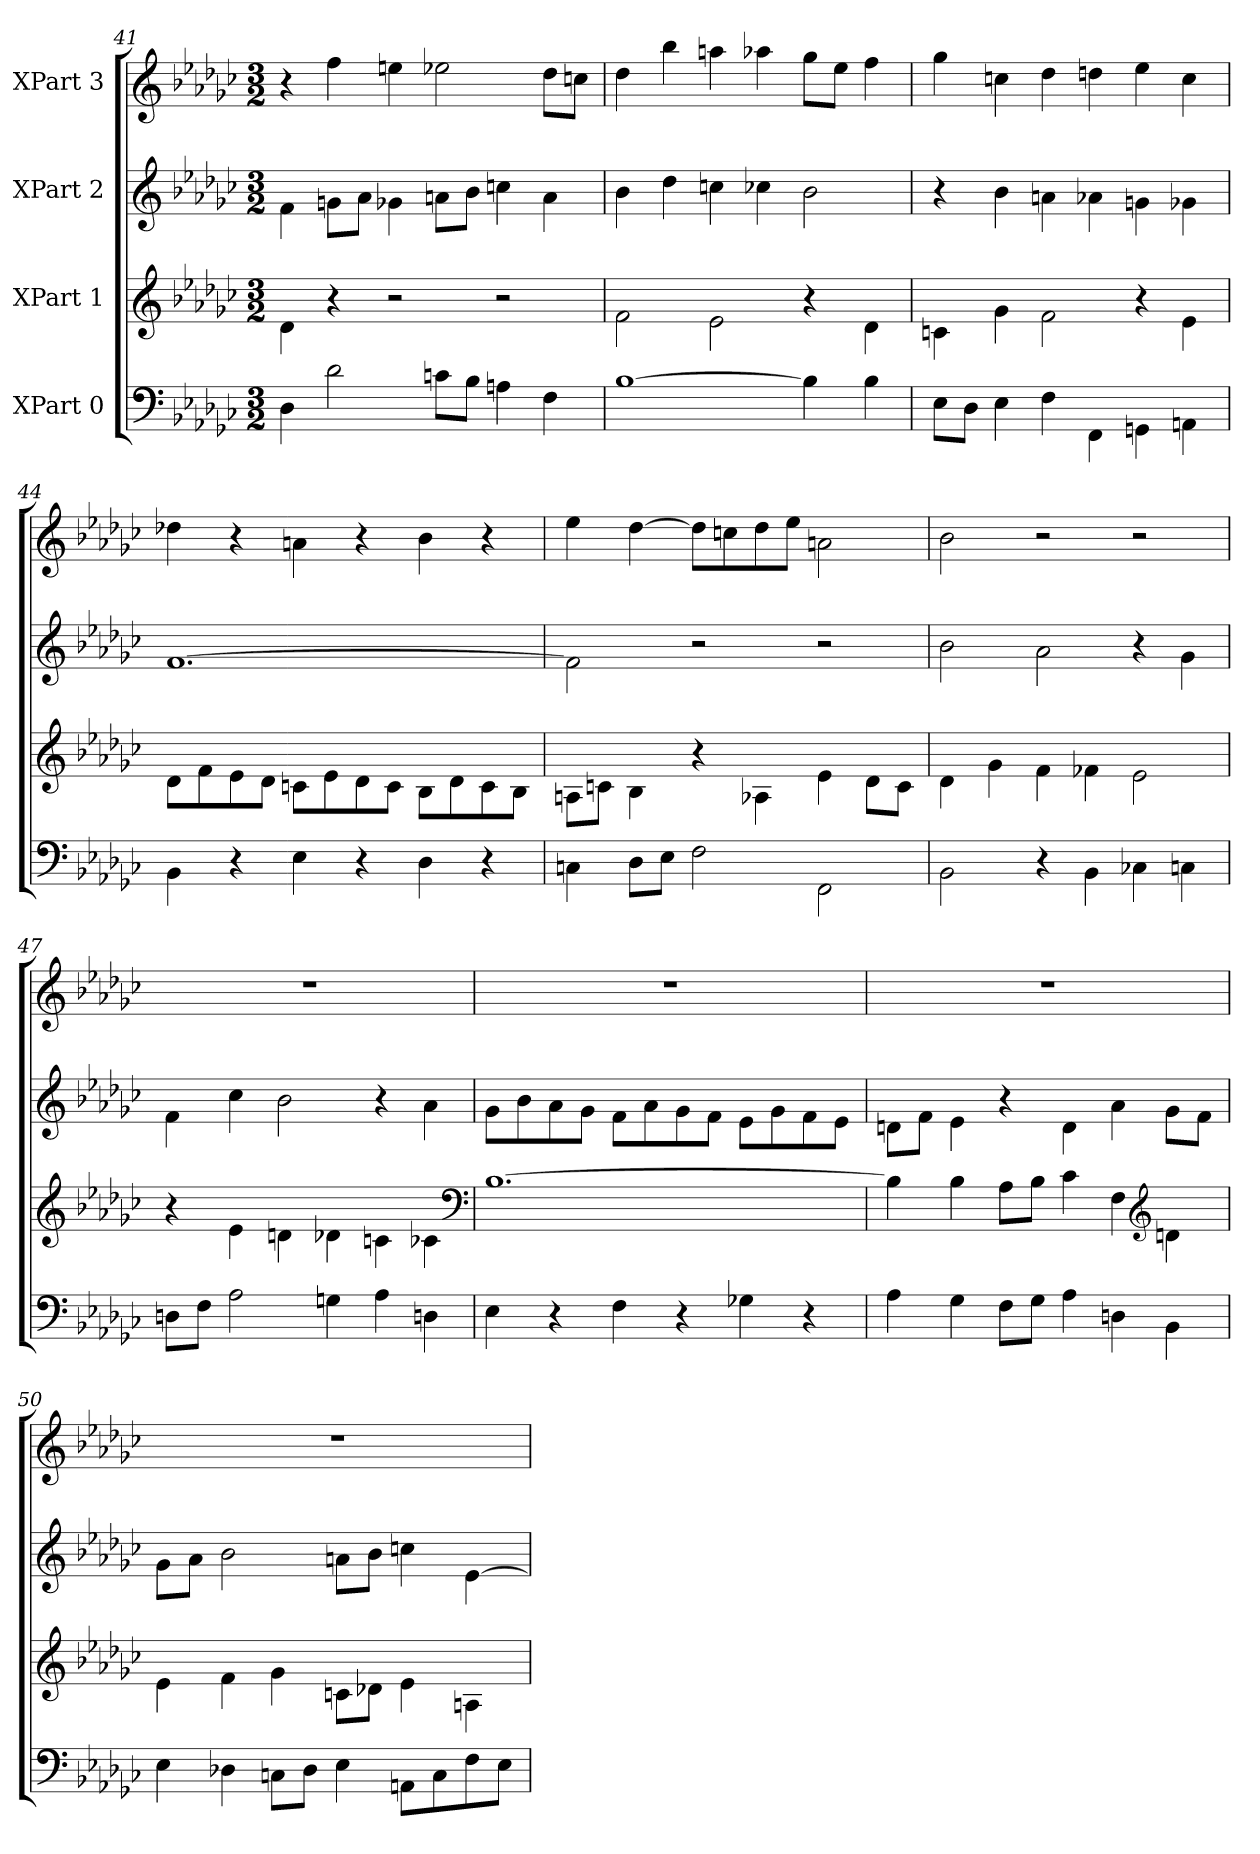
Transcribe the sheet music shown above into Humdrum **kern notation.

**kern	**kern	**kern	**kern
*part4	*part3	*part2	*part1
*staff4	*staff3	*staff2	*staff1
*I"XPart 0	*I"XPart 1	*I"XPart 2	*I"XPart 3
*clefF4	*clefG2	*clefG2	*clefG2
*k[b-e-a-d-g-c-]	*k[b-e-a-d-g-c-]	*k[b-e-a-d-g-c-]	*k[b-e-a-d-g-c-]
*M3/2	*M3/2	*M3/2	*M3/2
=41	=41	=41	=41
4D-\	4d-\	4f\	4r
2d-\	4r	8gn\L	4ff\
.	.	8a-\J	.
.	2r	4g-X\	4een\
8cn\L	.	8an\L	2ee-X\
8B-\J	.	8b-\J	.
4An\	2r	4ccn\	.
4F\	.	4a\	8dd-\L
.	.	.	8ccn\J
=42	=42	=42	=42
[1B-\	2f\	4b-\	4dd-\
.	.	4dd-\	4bb-\
.	2e-\	4ccn\	4aan\
.	.	4cc-X\	4aa-X\
4B-\]	4r	2b-\	8gg-\L
.	.	.	8ee-\J
4B-\	4d-\	.	4ff\
=43	=43	=43	=43
8E-\L	4cn\	4r	4gg-\
8D-\J	.	.	.
4E-\	4g-\	4b-\	4ccn\
4F\	2f\	4an\	4dd-\
4FF\	.	4a-X\	4ddn\
4GGn\	4r	4gn\	4ee-\
4AAn\	4e-\	4g-X\	4cc\
=44	=44	=44	=44
4BB-\	8d-\L	[1.f\	4dd-X\
.	8f\	.	.
4r	8e-\	.	4r
.	8d-\J	.	.
4E-\	8cn\L	.	4an\
.	8e-\	.	.
4r	8d-\	.	4r
.	8c\J	.	.
4D-\	8B-\L	.	4b-\
.	8d-\	.	.
4r	8c\	.	4r
.	8B-\J	.	.
=45	=45	=45	=45
4Cn\	8An\L	2f\]	4ee-\
.	8cn\J	.	.
8D-\L	4B-\	.	[4dd-\
8E-\J	.	.	.
2F\	4r	2r	8dd-\L]
.	.	.	8ccn\
.	4A-X\	.	8dd-\
.	.	.	8ee-\J
2FF\	4e-\	2r	2an\
.	8d-\L	.	.
.	8c\J	.	.
=46	=46	=46	=46
2BB-\	4d-\	2b-\	2b-\
.	4g-\	.	.
4r	4f\	2a-\	2r
4BB-\	4f-X\	.	.
4C-X\	2e-\	4r	2r
4Cn\	.	4g-\	.
=47	=47	=47	=47
8Dn\L	4r	4f\	1.r
8F\J	.	.	.
2A-\	4e-\	4cc-\	.
.	4dn\	2b-\	.
4Gn\	4d-X\	.	.
4A-\	4cn\	4r	.
4Dn\	4c-X\	4a-\	.
*	*clefF4	*	*
=48	=48	=48	=48
4E-\	[1.B-\	8g-\L	1.r
.	.	8b-\	.
4r	.	8a-\	.
.	.	8g-\J	.
4F\	.	8f\L	.
.	.	8a-\	.
4r	.	8g-\	.
.	.	8f\J	.
4G-X\	.	8e-\L	.
.	.	8g-\	.
4r	.	8f\	.
.	.	8e-\J	.
=49	=49	=49	=49
4A-\	4B-\]	8dn\L	1.r
.	.	8f\J	.
4G-\	4B-\	4e-\	.
8F\L	8A-\L	4r	.
8G-\J	8B-\J	.	.
4A-\	4c-\	4d\	.
4Dn\	4F\	4a-\	.
*	*clefG2	*	*
4BB-\	4dn\	8g-\L	.
.	.	8f\J	.
=50	=50	=50	=50
4E-\	4e-\	8g-\L	1.r
.	.	8a-\J	.
4D-X\	4f\	2b-\	.
8Cn\L	4g-\	.	.
8D-\J	.	.	.
4E-\	8cn\L	8an\L	.
.	8d-X\J	8b-\J	.
8AAn\L	4e-\	4ccn\	.
8C\	.	.	.
8F\	4An\	[4e-\	.
8E-\J	.	.	.
=	=	=	=
*-	*-	*-	*-
